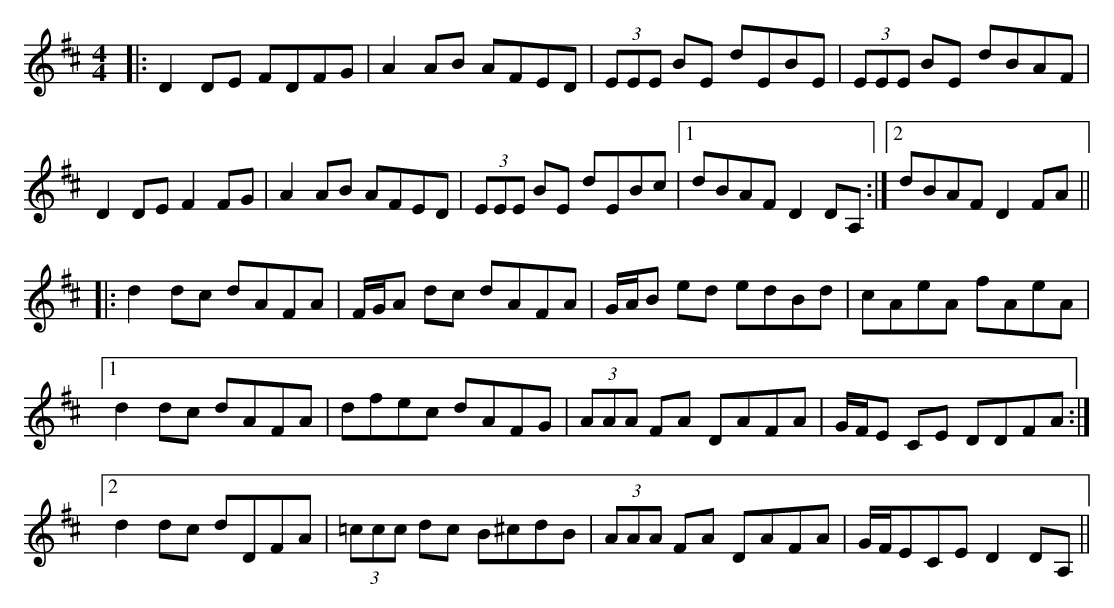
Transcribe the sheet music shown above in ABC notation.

X:1
M:4/4
K:D
|:D2 DE FDFG|A2 AB AFED|(3EEE BE dEBE|(3EEE BE dBAF|
D2 DE F2 FG|A2 AB AFED|(3EEE BE dEBc|1 dBAF D2 DA, :|2 dBAF D2 FA||
|:d2 dc dAFA|F/G/A dc dAFA|G/A/B ed edBd|cAeA fAeA|
[1 d2 dc dAFA|dfec dAFG|(3AAA FA DAFA|G/F/E CE DDFA:|
[2 d2 dc dDFA|(3=ccc dc B^cdB| (3AAA FA DAFA|G/F/ECE D2 DA,||
